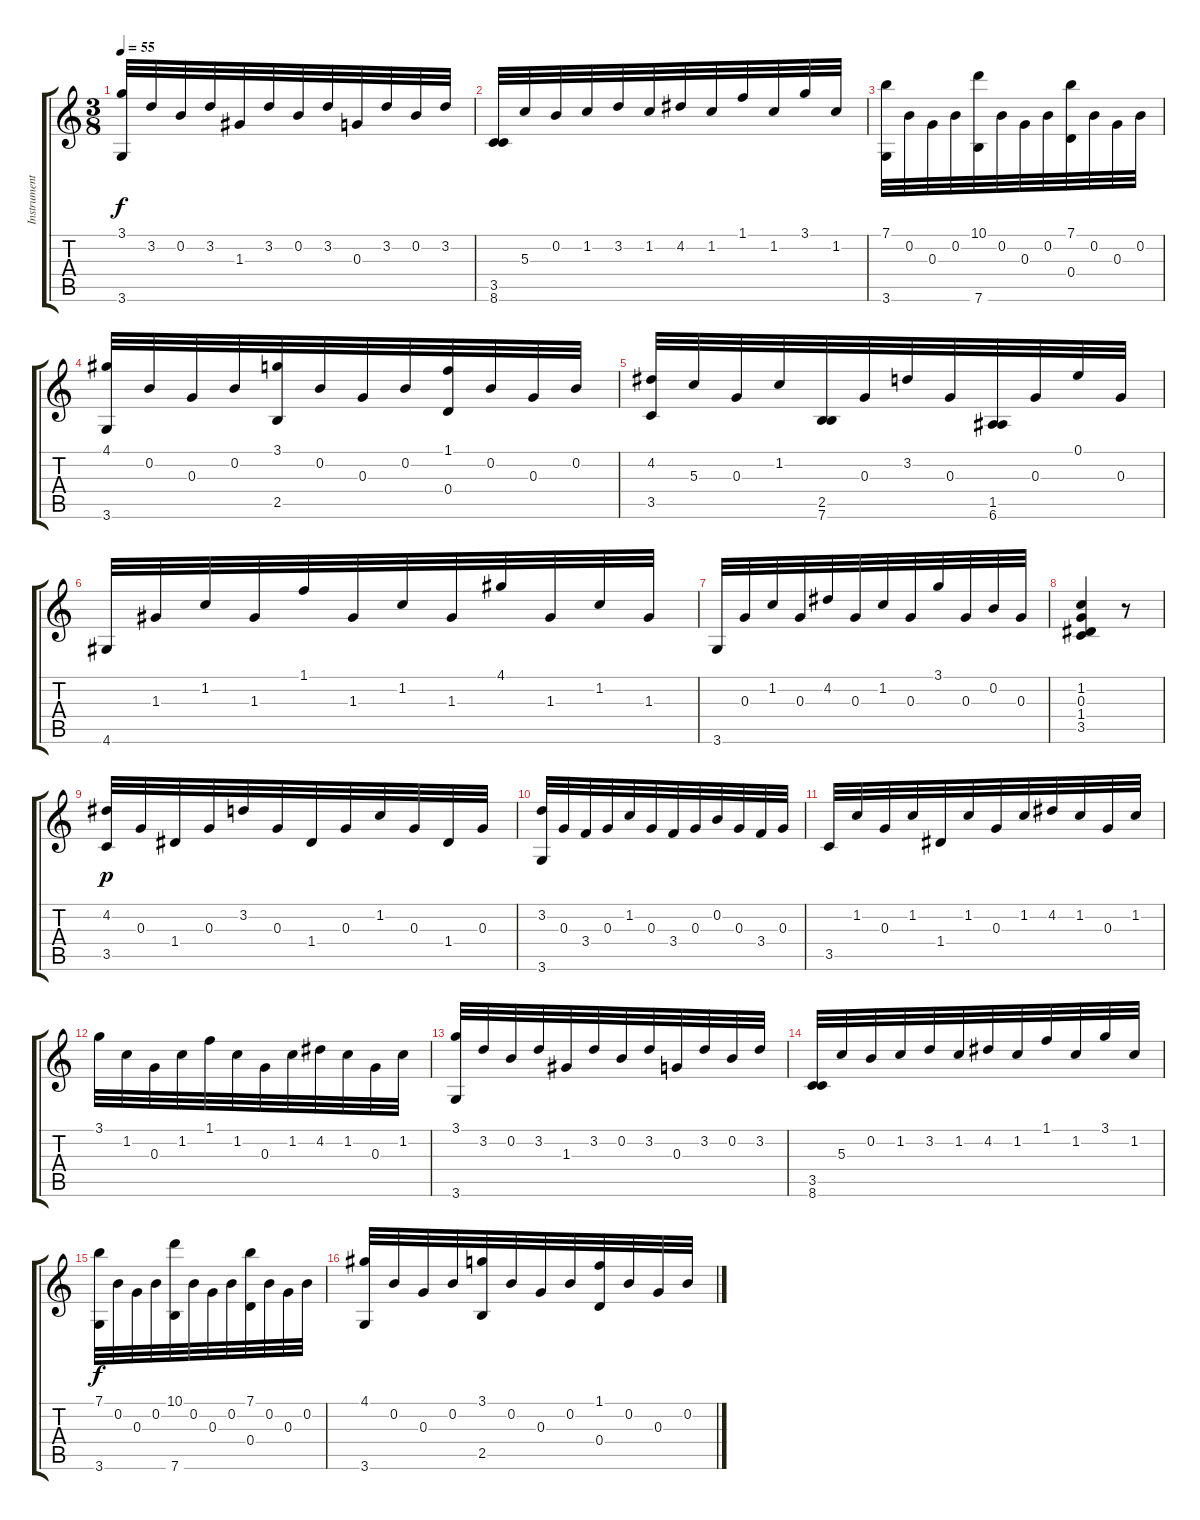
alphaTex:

\track ("Instrument17" "Instrument") {instrument acousticguitarnylon}
\staff {score tabs}
\tuning (E4 B3 G3 D3 A2 E2) {hide}
\ts (3 8)
\tempo 55
\clef g2
\ks c
(3.1 3.6).32{dy f} 3.2.32 0.2.32 3.2.32 1.3.32 3.2.32 0.2.32 3.2.32 0.3.32 3.2.32 0.2.32 3.2.32 |
(3.5 8.6).32 5.3.32 0.2.32 1.2.32 3.2.32 1.2.32 4.2.32 1.2.32 1.1.32 1.2.32 3.1.32 1.2.32 |
(7.1 3.6).32 0.2.32 0.3.32 0.2.32 (10.1 7.6).32 0.2.32 0.3.32 0.2.32 (7.1 0.4).32 0.2.32 0.3.32 0.2.32 |
(4.1 3.6).32 0.2.32 0.3.32 0.2.32 (3.1 2.5).32 0.2.32 0.3.32 0.2.32 (1.1 0.4).32 0.2.32 0.3.32 0.2.32 |
(4.2 3.5).32 5.3.32 0.3.32 1.2.32 (2.5 7.6).32 0.3.32 3.2.32 0.3.32 (1.5 6.6).32 0.3.32 0.1.32 0.3.32 |
4.6.32 1.3.32 1.2.32 1.3.32 1.1.32 1.3.32 1.2.32 1.3.32 4.1.32 1.3.32 1.2.32 1.3.32 |
3.6.32 0.3.32 1.2.32 0.3.32 4.2.32 0.3.32 1.2.32 0.3.32 3.1.32 0.3.32 0.2.32 0.3.32 |
(1.2 0.3 1.4 3.5).4 r.8 |
(4.2 3.5).32{dy p} 0.3.32 1.4.32 0.3.32 3.2.32 0.3.32 1.4.32 0.3.32 1.2.32 0.3.32 1.4.32 0.3.32 |
(3.2 3.6).32 0.3.32 3.4.32 0.3.32 1.2.32 0.3.32 3.4.32 0.3.32 0.2.32 0.3.32 3.4.32 0.3.32 |
3.5.32 1.2.32 0.3.32 1.2.32 1.4.32 1.2.32 0.3.32 1.2.32 4.2.32 1.2.32 0.3.32 1.2.32 |
3.1.32 1.2.32 0.3.32 1.2.32 1.1.32 1.2.32 0.3.32 1.2.32 4.2.32 1.2.32 0.3.32 1.2.32 |
(3.1 3.6).32 3.2.32 0.2.32 3.2.32 1.3.32 3.2.32 0.2.32 3.2.32 0.3.32 3.2.32 0.2.32 3.2.32 |
(3.5 8.6).32 5.3.32 0.2.32 1.2.32 3.2.32 1.2.32 4.2.32 1.2.32 1.1.32 1.2.32 3.1.32 1.2.32 |
(7.1 3.6).32{dy f} 0.2.32 0.3.32 0.2.32 (10.1 7.6).32 0.2.32 0.3.32 0.2.32 (7.1 0.4).32 0.2.32 0.3.32 0.2.32 |
(4.1 3.6).32 0.2.32 0.3.32 0.2.32 (3.1 2.5).32 0.2.32 0.3.32 0.2.32 (1.1 0.4).32 0.2.32 0.3.32 0.2.32
